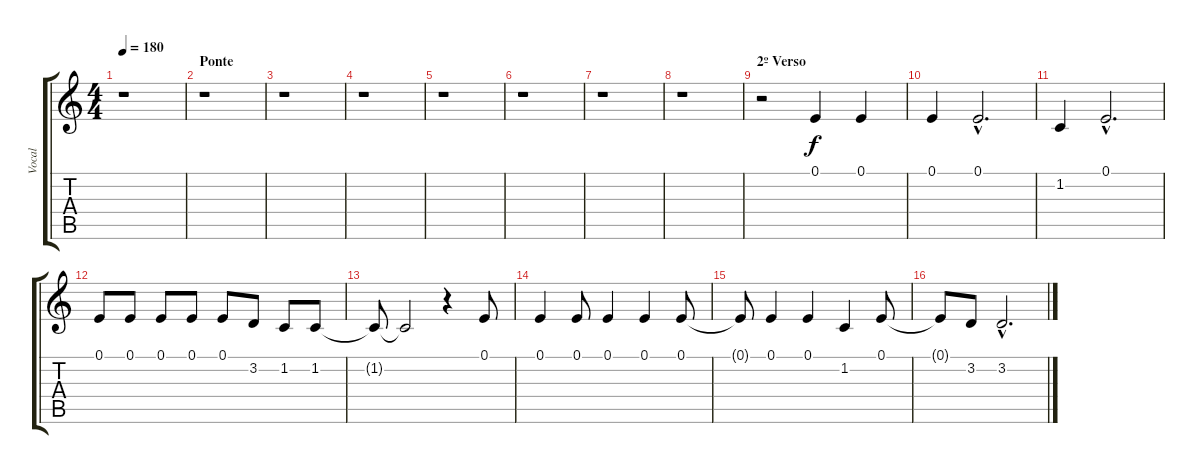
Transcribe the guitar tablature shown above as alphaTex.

\track ("Vocal" "Vocal") {instrument violin}
\staff {score tabs}
\tuning (E4 B3 G3 D3 A2 E2) {hide}
\ts (4 4)
\tempo 180
\clef g2
\ks c
r.1{dy f} |
\section ("" "Ponte")
r.1 |
r.1 |
r.1 |
r.1 |
r.1 |
r.1 |
r.1 |
\section ("" "2º Verso")
r.2 0.1.4 0.1.4 |
0.1.4 0.1{hac}.2{d} |
1.2.4 0.1{hac}.2{d} |
0.1.8 0.1.8 0.1.8 0.1.8 0.1.8 3.2.8 1.2.8 1.2.8 |
1.2{t}.8 1.2{t}.2 r.4 0.1.8 |
0.1.4 0.1.8 0.1.4 0.1.4 0.1.8 |
0.1{t}.8 0.1.4 0.1.4 1.2.4 0.1.8 |
0.1{t}.8 3.2.8 3.2{hac}.2{d}
